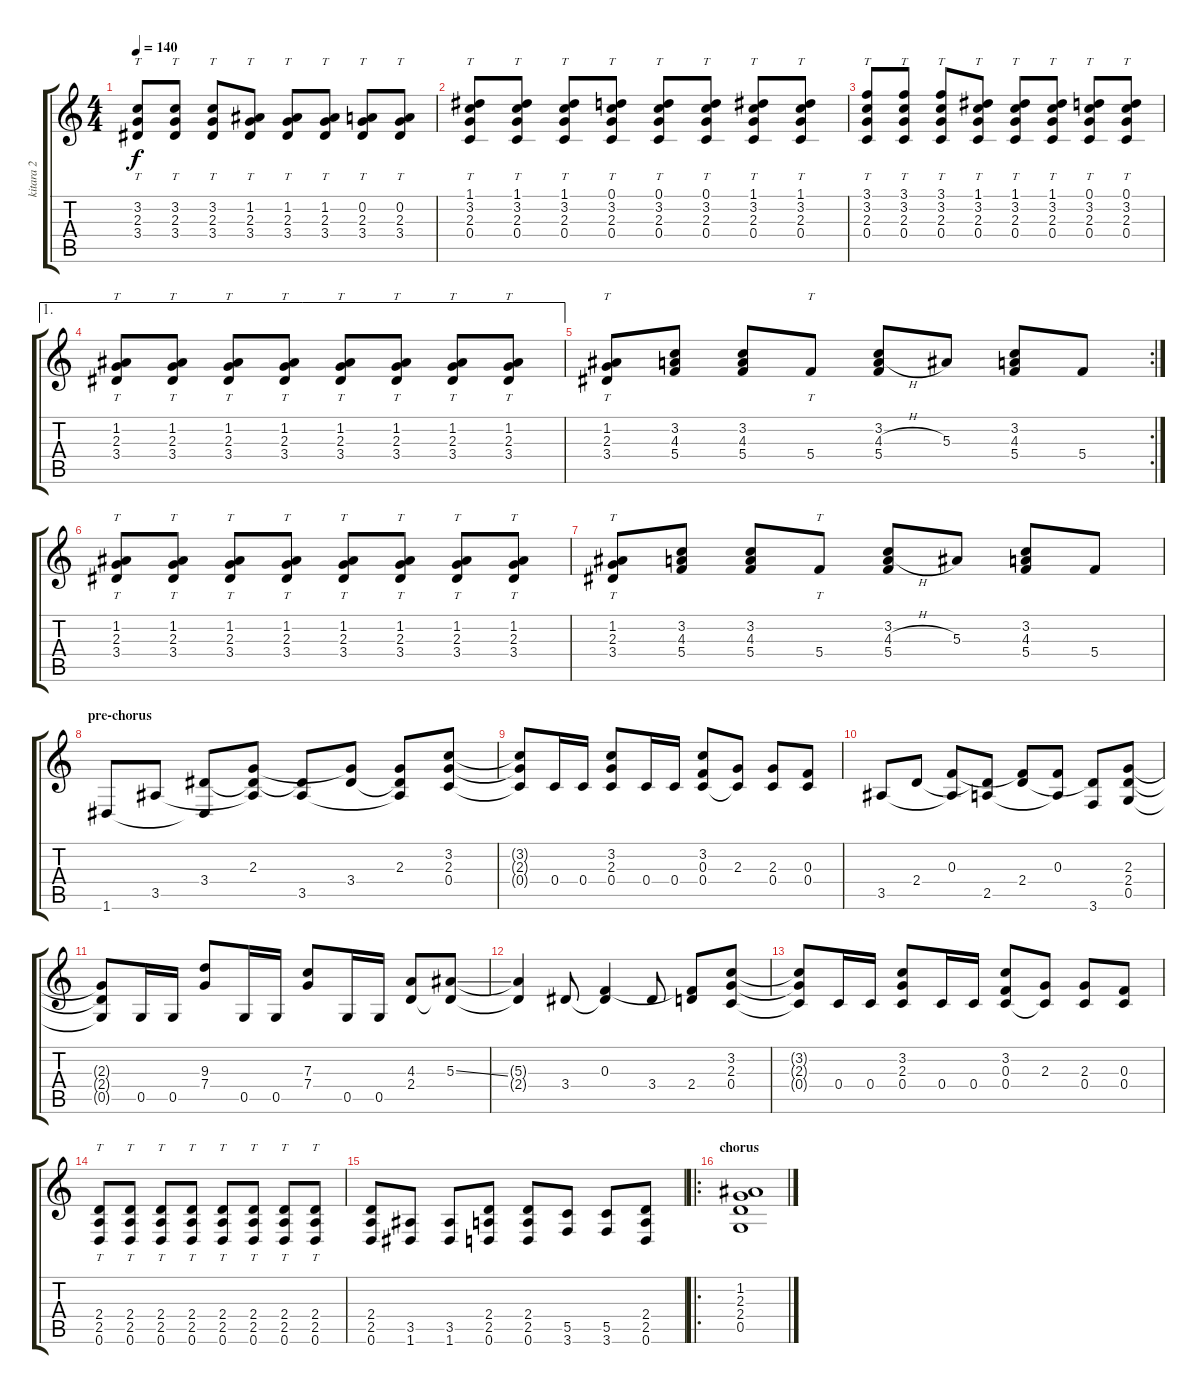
\track ("kitara 2" "kitara 2") {instrument distortionguitar}
\staff {score tabs}
\tuning (D4 A3 F3 C3 G2 D2) {hide}
\ts (4 4)
\tempo 140
\clef g2
\ks c
(3.2 2.3 3.4).8{tt dy f} (3.2 2.3 3.4).8{tt} (3.2 2.3 3.4).8{tt} (1.2 2.3 3.4).8{tt} (1.2 2.3 3.4).8{tt} (1.2 2.3 3.4).8{tt} (0.2 2.3 3.4).8{tt} (0.2 2.3 3.4).8{tt} |
(1.1 3.2 2.3 0.4).8{tt} (1.1 3.2 2.3 0.4).8{tt} (1.1 3.2 2.3 0.4).8{tt} (0.1 3.2 2.3 0.4).8{tt} (0.1 3.2 2.3 0.4).8{tt} (0.1 3.2 2.3 0.4).8{tt} (1.1 3.2 2.3 0.4).8{tt} (1.1 3.2 2.3 0.4).8{tt} |
(3.1 3.2 2.3 0.4).8{tt} (3.1 3.2 2.3 0.4).8{tt} (3.1 3.2 2.3 0.4).8{tt} (1.1 3.2 2.3 0.4).8{tt} (1.1 3.2 2.3 0.4).8{tt} (1.1 3.2 2.3 0.4).8{tt} (0.1 3.2 2.3 0.4).8{tt} (0.1 3.2 2.3 0.4).8{tt} |
\ae 1
(1.2 2.3 3.4).8{tt} (1.2 2.3 3.4).8{tt} (1.2 2.3 3.4).8{tt} (1.2 2.3 3.4).8{tt} (1.2 2.3 3.4).8{tt} (1.2 2.3 3.4).8{tt} (1.2 2.3 3.4).8{tt} (1.2 2.3 3.4).8{tt} |
\rc 2
(1.2 2.3 3.4).8{tt} (3.2 4.3 5.4).8 (3.2 4.3 5.4).8 5.4.8{tt} (3.2 4.3{h} 5.4).8 5.3.8 (3.2 4.3 5.4).8 5.4.8 |
(1.2 2.3 3.4).8{tt} (1.2 2.3 3.4).8{tt} (1.2 2.3 3.4).8{tt} (1.2 2.3 3.4).8{tt} (1.2 2.3 3.4).8{tt} (1.2 2.3 3.4).8{tt} (1.2 2.3 3.4).8{tt} (1.2 2.3 3.4).8{tt} |
(1.2 2.3 3.4).8{tt} (3.2 4.3 5.4).8 (3.2 4.3 5.4).8 5.4.8{tt} (3.2 4.3{h} 5.4).8 5.3.8 (3.2 4.3 5.4).8 5.4.8 |
\section ("" "pre-chorus")
1.6.8{volume 10 balance 13 instrument distortionguitar} 3.5.8 (3.4 1.6{t}).8 (2.3 3.4{t} 3.5{t}).8 (3.4{t} 3.5).8 (2.3{t} 3.4).8 (2.3 3.4{t} 3.5{t}).8 (3.2 2.3 0.4).8 |
(3.2{t} 2.3{t} 0.4{t}).8 0.4.16 0.4.16 (3.2 2.3 0.4).8 0.4.16 0.4.16 (3.2 0.3 0.4).8 (2.3 0.4{t}).8 (2.3 0.4).8 (0.3 0.4).8 |
3.5.8 2.4.8 (0.3 3.5{t}).8 (2.4{t} 2.5).8 (0.3{t} 2.4).8 (0.3 2.5{t}).8 (2.4{t} 3.6).8 (2.3 2.4 0.5).8 |
(2.3{t} 2.4{t} 0.5{t}).8 0.5.16 0.5.16 (9.3 7.4).8 0.5.16 0.5.16 (7.3 7.4).8 0.5.16 0.5.16 (4.3 2.4).8 (5.3{ss} 2.4{t}).8 |
(5.3{t} 2.4{t}).4 3.4.8 (0.3 3.4{t}).4 3.4.8 (0.3{t} 2.4).8 (3.2 2.3 0.4).8 |
(3.2{t} 2.3{t} 0.4{t}).8 0.4.16 0.4.16 (3.2 2.3 0.4).8 0.4.16 0.4.16 (3.2 0.3 0.4).8 (2.3 0.4{t}).8 (2.3 0.4).8 (0.3 0.4).8 |
(2.4 2.5 0.6).8{tt} (2.4 2.5 0.6).8{tt} (2.4 2.5 0.6).8{tt} (2.4 2.5 0.6).8{tt} (2.4 2.5 0.6).8{tt} (2.4 2.5 0.6).8{tt} (2.4 2.5 0.6).8{tt} (2.4 2.5 0.6).8{tt} |
(2.4 2.5 0.6).8 (3.5 1.6).8 (3.5 1.6).8 (2.4 2.5 0.6).8 (2.4 2.5 0.6).8 (5.5 3.6).8 (5.5 3.6).8 (2.4 2.5 0.6).8 |
\ro
\section ("" "chorus")
(1.2 2.3 2.4 0.5).1{volume 8 balance 8}
